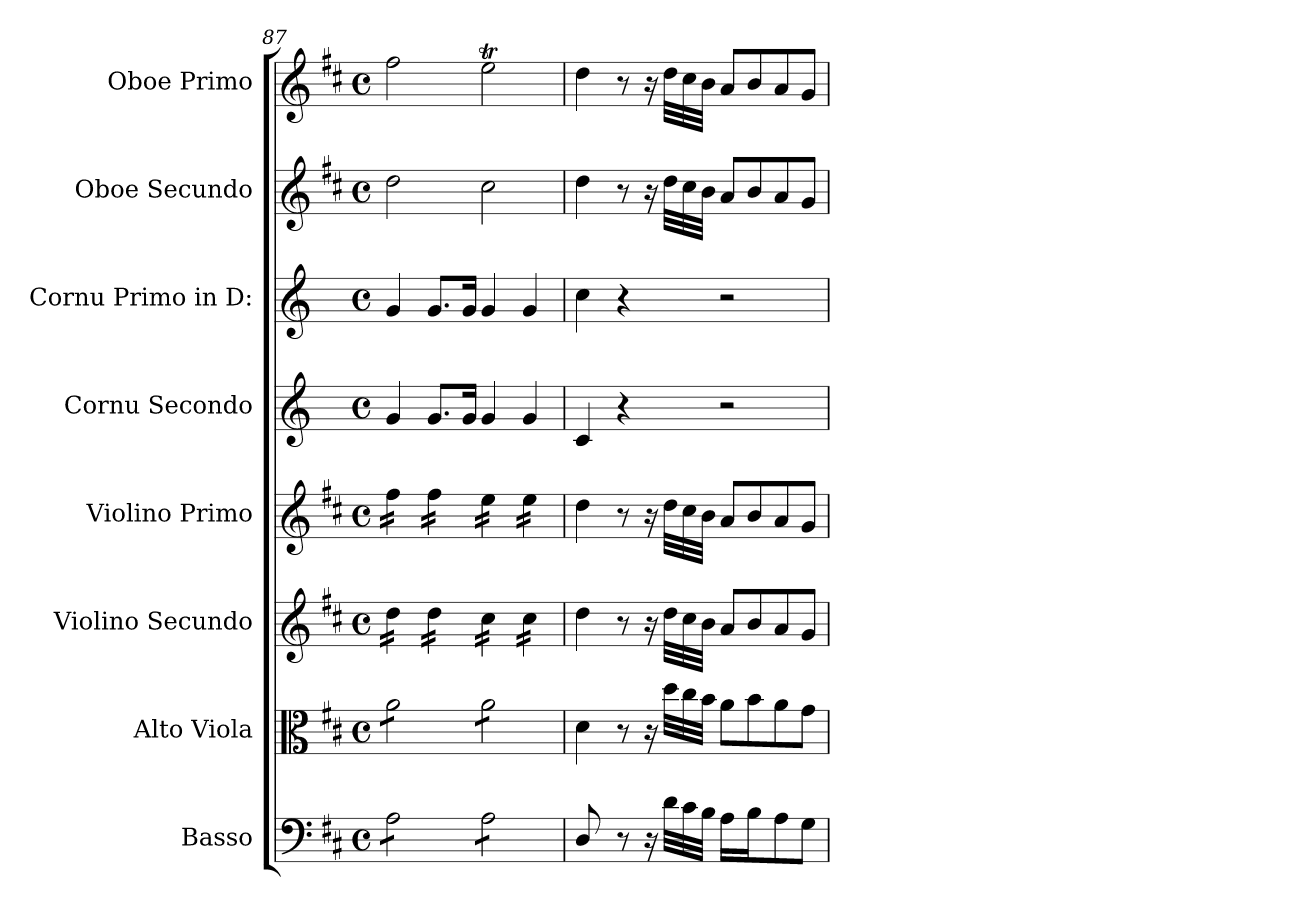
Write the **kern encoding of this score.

**kern	**kern	**kern	**kern	**kern	**kern	**kern	**kern
*part8	*part7	*part6	*part5	*part4	*part3	*part2	*part1
*staff8	*staff7	*staff6	*staff5	*staff4	*staff3	*staff2	*staff1
*I"Basso	*I"Alto Viola	*I"Violino Secundo	*I"Violino Primo	*I"Cornu Secondo	*I"Cornu Primo in D:	*I"Oboe Secundo	*I"Oboe Primo
*	*I'Vla	*	*I'Vn I	*	*I'Cor I	*	*I'Ob I
*clefF4	*clefC3	*clefG2	*clefG2	*clefG2	*clefG2	*clefG2	*clefG2
*	*	*	*	*ITrd-1c-2	*ITrd-1c-2	*	*
*k[f#c#]	*k[f#c#]	*k[f#c#]	*k[f#c#]	*k[f#c#]	*k[f#c#]	*k[f#c#]	*k[f#c#]
*D:	*D:	*D:	*D:	*D:	*D:	*D:	*D:
*M4/4	*M4/4	*M4/4	*M4/4	*M4/4	*M4/4	*M4/4	*M4/4
*met(c)	*met(c)	*met(c)	*met(c)	*met(c)	*met(c)	*met(c)	*met(c)
=87	=87	=87	=87	=87	=87	=87	=87
*tremolo	*	*	*	*	*	*	*
*	*tremolo	*	*	*	*	*	*
*	*	*tremolo	*	*	*	*	*
*	*	*	*tremolo	*	*	*	*
8A\L	8a\L	16dd\LL	16ff#\LL	4a/	4a/	2dd\	2ff#\
.	.	16dd\	16ff#\	.	.	.	.
8A\	8a\	16dd\	16ff#\	.	.	.	.
.	.	16dd\JJ	16ff#\JJ	.	.	.	.
8A\	8a\	16dd\LL	16ff#\LL	8.a/L	8.a/L	.	.
.	.	16dd\	16ff#\	.	.	.	.
8A\J	8a\J	16dd\	16ff#\	.	.	.	.
.	.	16dd\JJ	16ff#\JJ	16a/Jk	16a/Jk	.	.
8A\L	8a\L	16cc#\LL	16ee\LL	4a/	4a/	2cc#\	2eeT\
.	.	16cc#\	16ee\	.	.	.	.
8A\	8a\	16cc#\	16ee\	.	.	.	.
.	.	16cc#\JJ	16ee\JJ	.	.	.	.
8A\	8a\	16cc#\LL	16ee\LL	4a/	4a/	.	.
.	.	16cc#\	16ee\	.	.	.	.
8A\J	8a\J	16cc#\	16ee\	.	.	.	.
*	*Xtremolo	*	*	*	*	*	*
*Xtremolo	*	*	*	*	*	*	*
.	.	16cc#\JJ	16ee\JJ	.	.	.	.
*	*	*	*Xtremolo	*	*	*	*
*	*	*Xtremolo	*	*	*	*	*
=88	=88	=88	=88	=88	=88	=88	=88
!LO:N:vis=8	!	!	!	!	!	!	!
4D/	4d\	4dd\	4dd\	4d/	4dd\	4dd\	4dd\
8r	8r	8r	8r	4r	4r	8r	8r
16r	16r	16r	16r	.	.	16r	16r
*Xtuplet	*Xtuplet	*Xtuplet	*Xtuplet	*	*	*Xtuplet	*Xtuplet
48d\LLL	48dd\LLL	48dd\LLL	48dd\LLL	.	.	48dd\LLL	48dd\LLL
48c#\	48cc#\	48cc#\	48cc#\	.	.	48cc#\	48cc#\
48B\JJJ	48b\JJJ	48b\JJJ	48b\JJJ	.	.	48b\JJJ	48b\JJJ
!LO:N:vis=16	!	!	!	!	!	!	!
8A\LL	8a\L	8a/L	8a/L	2r	2r	8a/L	8a/L
!LO:N:vis=16	!	!	!	!	!	!	!
8B\J	8b\	8b/	8b/	.	.	8b/	8b/
8A\	8a\	8a/	8a/	.	.	8a/	8a/
8G\J	8g\J	8g/J	8g/J	.	.	8g/J	8g/J
=	=	=	=	=	=	=	=
*-	*-	*-	*-	*-	*-	*-	*-
